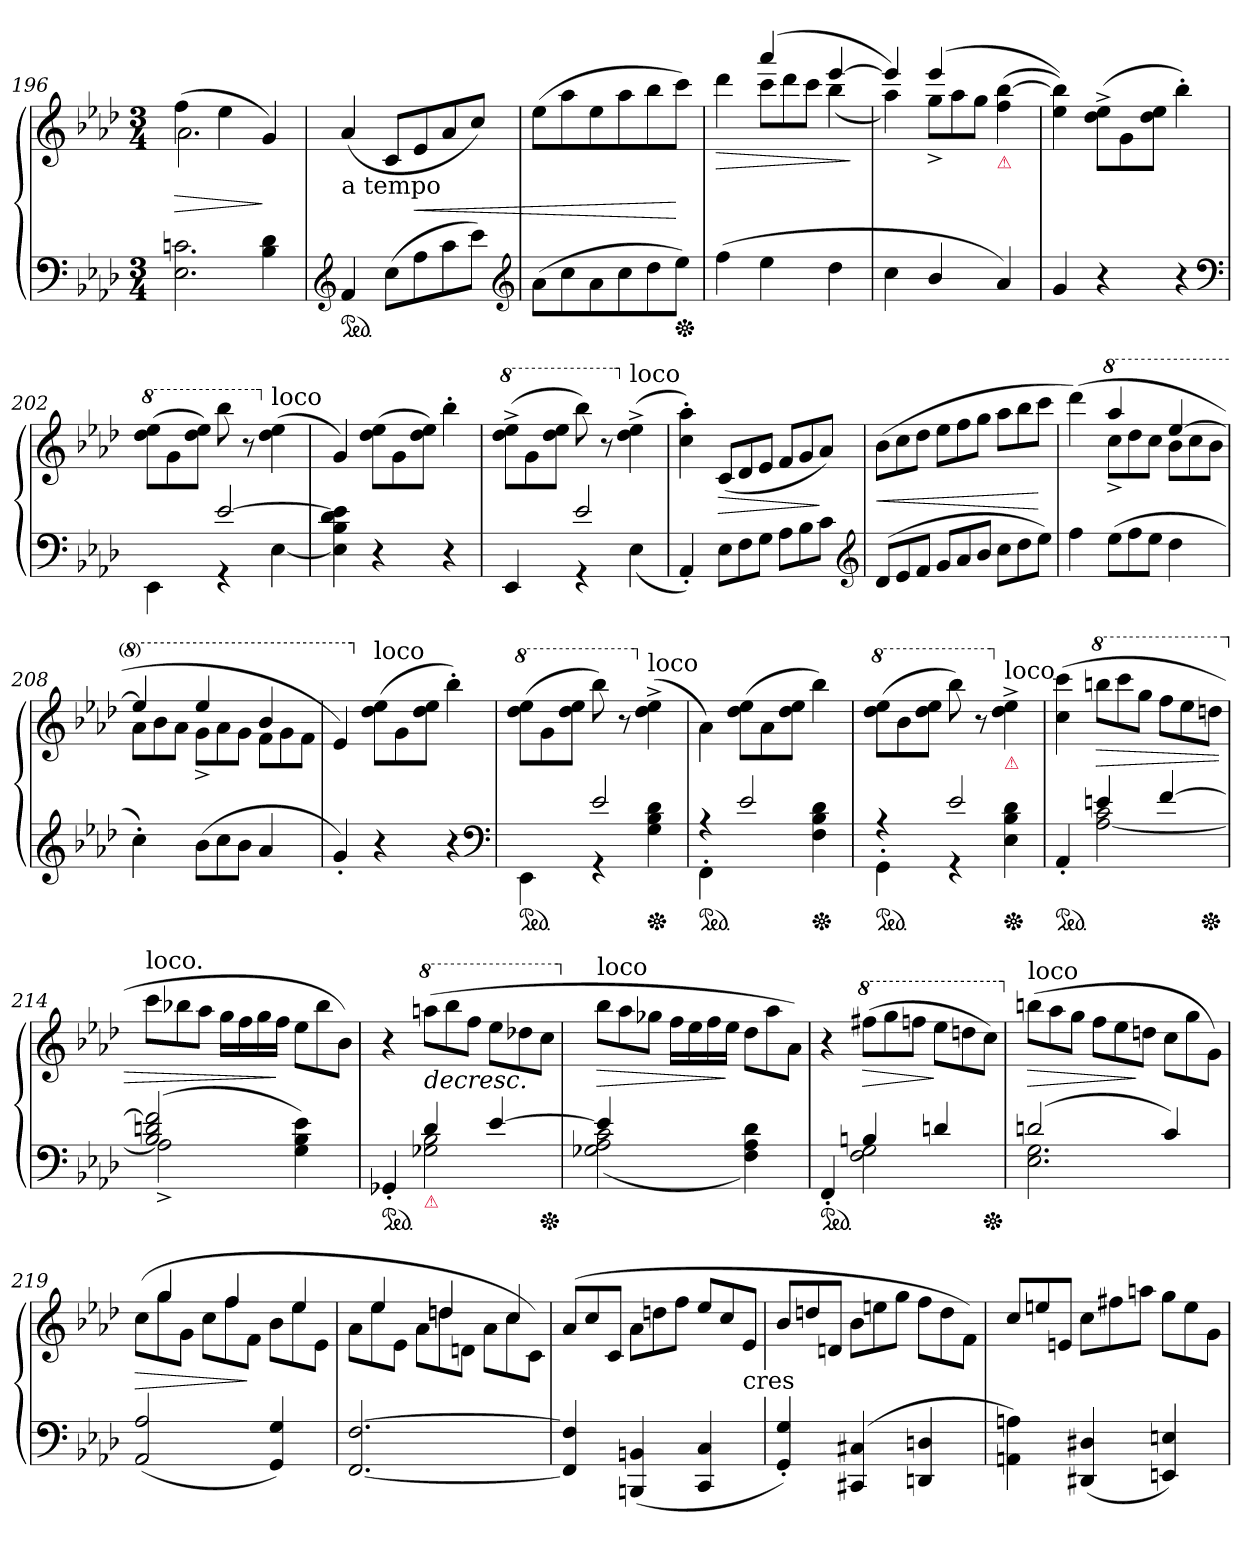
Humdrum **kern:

**kern	**kern	**dynam
*part1	*part1	*part1
*staff2	*staff1	*staff1/2
*clefF4	*clefG2	*
*k[b-e-a-d-]	*k[b-e-a-d-]	*
*M3/4	*M3/4	*
=196	=196	=196
*^	*^	*
2.E-\ 2.cn\	2ryy	(4ff\	2.a-	>
.	.	4ee-\	.	.
.	4B- 4d-	4g/)	.	]
*	*	*v	*v	*
=197	=197	=197	=197
!	!	!LO:TX:b:t=a tempo	!
*v	*v	*	*
*ped	*	*
4AA-	(<4a-	.
(8E-L	8cL	.
8A-	8e-	<
8c	8a-	.
8e-J)	8ccJ)	.
*clefG2	*	*
=198	=198	=198
(8a-L	(8ee-L	.
8cc	8aa-	.
8a-	8ee-	.
8cc	8aa-	.
8dd-	8bb-	.
*Xped	*	*
8ee-J)	8cccJ)	[
=199	=199	=199
*	*^	*
!	!	!	!LO:HP:b
(4ff	4ryy	4ddd-	>
*	*	*Xtuplet	*
4ee-	(>4aaa-	12cccL	.
.	.	12ddd-	.
.	.	12cccJ	.
4dd-	[4eee-	(>4bb-	.
*	*v	*v	*
.	.	]
=200	=200	=200
*	*^	*
4cc	4eee-]	4aa-))	.
4b-/	(4eee-	12gg^<L	.
.	.	12aa-	.
.	.	12ggJ	.
!	!LO:TX:b:color=crimson:t=⚠	!	!
4a-)	4ryy	(4ff [4bb-	.
*	*v	*v	*
=201	=201	=201
4g	4ee- 4bb-]))	.
4r	(12dd-^< 12ee-^<L	.
.	12g	.
.	12dd- 12ee-J	.
4r	4bb-'>)	.
*clefF4	*	*
=202	=202	=202
*^	*	*
*	*	*8va	*
4ryy	4EE-\	(12ddd- 12eee-L	.
.	.	12gg	.
.	.	12ddd- 12eee-J)	.
[2e-	4rGG	8bbb-	.
.	.	8r	.
*	*	*X8va	*
!	!	!LO:TX:a:t=loco	!
.	[4E-	(>4dd- 4ee-	.
*v	*v	*	*
=203	=203	=203
4E-] 4B- 4d- 4e-]	4g)	.
4r	(12dd- 12ee-L	.
.	12g	.
.	12dd- 12ee-J)	.
4r	4bb-'>	.
=204	=204	=204
*^	*	*
*	*	*8va	*
4ryy	4EE-/	(12ddd-^< 12eee-^<L	.
.	.	12gg	.
.	.	12ddd- 12eee-J	.
2e-	4r	8bbb-)	.
.	.	8r	.
*	*	*X8va	*
!	!	!LO:TX:a:t=loco	!
.	(>4E-	(4dd-^< 4ee-^<	.
*v	*v	*	*
=205	=205	=205
4AA-'<)	4cc'> 4aa-'>)	.
*Xtuplet	*	*
12E-L	(<12cL	>
12F	12d-	.
12GJ	12e-J	.
12A-L	12fL	.
12B-	12g	.
12cJ	12a-J)	]
*clefG2	*	*
=206	=206	=206
(<12d-L	(12b-L	<
12e-	12cc	.
12fJ	12dd-J	.
12gL	12ee-L	.
12a-	12ff	.
12b-J	12ggJ	.
12ccL	12aa-L	.
12dd-	12bb-	.
12ee-J)	12cccJ	[
=207	=207	=207
*	*^	*
4ff	4ryy	(>4ddd-)	.
*	*8va	*	*
(>12ee-L	4aaa-	12ccc^<L	.
12ff	.	12ddd-	.
12ee-J	.	12cccJ	.
4dd-	[4eee-	12bb-L	.
.	.	12ccc	.
.	.	12bb-J	.
=208	=208	=208	=208
4cc'>)	4eee-]	12aa-L	.
.	.	12bb-	.
.	.	12aa-J	.
(>12b-L	4eee-	12gg^<L	.
12cc	.	12aa-	.
12b-J	.	12ggJ	.
4a-	4bb-	12ffL	.
.	.	12gg	.
.	.	12ffJ	.
*	*v	*v	*
=209	=209	=209
4g'<)	4ee-)	.
*	*X8va	*
!	!LO:TX:a:t=loco	!
4r	(12dd- 12ee-L	.
.	12g	.
.	12dd- 12ee-J	.
4r	4bb-'>)	.
*clefF4	*	*
=210	=210	=210
*^	*	*
*	*	*8va	*
*ped	*	*	*
4EE-\	4ryy	(12ddd- 12eee-L	.
.	.	12gg	.
.	.	12ddd- 12eee-J	.
4rGG	2e-/	8bbb-)	.
.	.	8r	.
*	*	*X8va	*
!	!	!LO:TX:a:t=loco	!
*Xped	*	*	*
4G\ 4B-\ 4d-\	.	(4dd-^< 4ee-^<	.
=211	=211	=211	=211
*ped	*	*	*
4FF'>\	4rA	4a-\)	.
4ryy	2e-/	(12dd- 12ee-L	.
.	.	12a-	.
.	.	12dd- 12ee-J	.
*Xped	*	*	*
4F\ 4B-\ 4d-\	.	4bb-)	.
=212	=212	=212	=212
*	*	*8va	*
*ped	*	*	*
4GG'>\	4rA	(12ddd- 12eee-L	.
.	.	12bb-	.
.	.	12ddd- 12eee-J	.
4rGG	2e-/	8bbb-)	.
.	.	8r	.
*	*	*X8va	*
!	!	!LO:TX:a:t=loco.	!
!	!	!LO:TX:b:color=crimson:t=⚠	!
*Xped	*	*	*
4E-\ 4B-\ 4d-\	.	4dd-^< 4ee-^<	.
=213	=213	=213	=213
*ped	*	*	*
4AA-'	4ryy	(4cc 4ccc	.
*	*	*8va	*
4en	[2A- 2c	12bbbnL	>
.	.	12cccc	.
.	.	12gggJ	.
[4f	.	12fffL	.
.	.	12eee-	.
*Xped	*	*	*
.	.	12dddnJ	.
=214	=214	=214	=214
*	*	*X8va	*
!	!	!LO:TX:a:t=loco.	!
(2B- 2dn 2f]	2A-^<]	12cccL	.
.	.	12bb-X	.
.	.	12aa-J	.
.	.	16ggLL	.
.	.	16ff	.
.	.	16gg	.
.	.	16ffJJ	]
4G 4B- 4e-)	4ryy	12ee-L	.
.	.	12bb-	.
.	.	12b-J)	.
=215	=215	=215	=215
*ped	*	*	*
4GG-X'<	4ryy	4r	.
*	*	*8va	*
!LO:TX:b:color=crimson:t=⚠	!	!	!
4d-	2G-X 2B-	(12aaanL	>
.	.	12bbb-	.
.	.	12fffJ	.
[4e-	.	12eee-L	.
.	.	12ddd-X	.
*Xped	*	*	*
.	.	12cccJ	.
=216	=216	=216	=216
*	*	*X8va	*
!	!	!LO:TX:a:t=loco	!
!	!	!	!LO:HP:b
4e-]	(>2G-X 2A- 2c	12bb-L	>
.	.	12aa-	.
.	.	12gg-XJ	.
4ryy	.	16ffLL	.
.	.	16ee-	.
.	.	16ff	.
.	.	16ee-JJ	]
4ryy	4F 4A- 4d-)	12dd-L	.
.	.	12aa-	.
.	.	12a-J)	]
=217	=217	=217	=217
*ped	*	*	*
4FF'<	4ryy	4r	.
*	*	*8va	*
!	!	!	!LO:HP:n=1:b
4Bn	2F 2G	(>12fff#XL	> >
.	.	12ggg	.
.	.	12fffnJ	.
4dn	.	12eee-L	]
.	.	12dddn	.
*Xped	*	*	*
.	.	12cccJ)	]
=218	=218	=218	=218
*	*	*X8va	*
!	!	!LO:TX:a:t=loco	!
!	!	!	!LO:HP:b
(2dn	2.E- 2.G	(12bbnL	>
.	.	12aa-	.
.	.	12ggJ	.
.	.	12ffL	.
.	.	12ee-	.
.	.	12ddnJ	]
4c)	.	12ccL	.
.	.	12gg	.
.	.	12gJ)	.
*v	*v	*	*
=219	=219	=219
*	*^	*
!	!	!	!LO:HP:n=1:b
(>2AA-/ 2A-/	12ryy	(>12ccL	> >
.	6gg	12gg	.
.	.	12gJ	.
.	12ryy	12ccL	.
.	6ff	12ff	.
.	.	12fJ	]
4GG 4G)	12ryy	12b-L	]
.	6ee-	12ee-	.
.	.	12e-J	.
=220	=220	=220	=220
[2.FF [2.F	12ryy	12a-L	.
.	6ee-	12ee-	.
.	.	12e-J	.
.	12ryy	12a-L	.
.	6ddn	12ddn	.
.	.	12dnJ	.
.	12ryy	12a-L	.
.	6cc	12cc	.
.	.	12cJ)	.
*	*v	*v	*
=221	=221	=221
4FF] 4F]	(>12a-L	.
.	12cc	.
.	12cJ	.
(4BBBn 4BBn	12a-L	.
.	12ddn	.
.	12ffJ	.
4CC 4C	12ee-L	.
.	12cc	.
!	!LO:TX:c:t=cres	!
.	12e-J	.
=222	=222	=222
4GG'< 4G'<)	12b-L	.
.	12ddn	.
.	12dnJ	.
(<4CC#X 4C#X	12b-L	.
.	12een	.
.	12ggJ	.
4DDn 4Dn	12ffL	.
.	12dd	.
.	12fJ)	.
=223	=223	=223
4AAn 4An)	12ccL	.
.	12een	.
.	12enJ	.
(4DD#X 4D#X	12ccL	.
.	12ff#X	.
.	12aanJ	.
4EEn 4En)	12ggL	.
.	12ee	.
.	12gJ	.
=	=	=
*-	*-	*-
